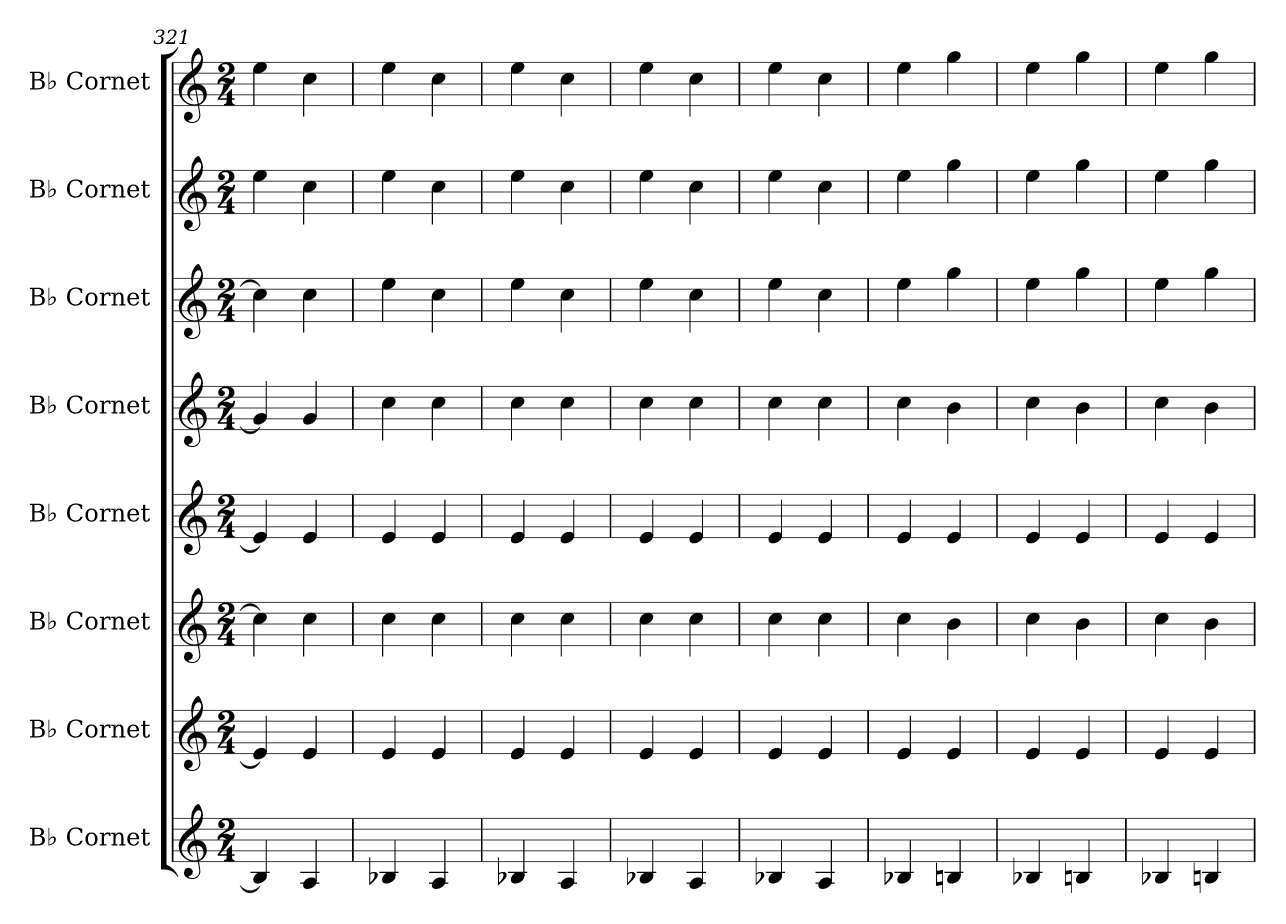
**kern	**kern	**kern	**kern	**kern	**kern	**kern	**kern
*part8	*part7	*part6	*part5	*part4	*part3	*part2	*part1
*staff8	*staff7	*staff6	*staff5	*staff4	*staff3	*staff2	*staff1
*I"B♭ Cornet	*I"B♭ Cornet	*I"B♭ Cornet	*I"B♭ Cornet	*I"B♭ Cornet	*I"B♭ Cornet	*I"B♭ Cornet	*I"B♭ Cornet
*I'B♭ Cnt.	*I'B♭ Cnt.	*I'B♭ Cnt.	*I'B♭ Cnt.	*I'B♭ Cnt.	*I'B♭ Cnt.	*I'B♭ Cnt.	*I'B♭ Cnt.
*clefG2	*clefG2	*clefG2	*clefG2	*clefG2	*clefG2	*clefG2	*clefG2
*ITrd1c2	*ITrd1c2	*ITrd1c2	*ITrd1c2	*ITrd1c2	*ITrd1c2	*ITrd1c2	*ITrd1c2
*k[b-e-]	*k[b-e-]	*k[b-e-]	*k[b-e-]	*k[b-e-]	*k[b-e-]	*k[b-e-]	*k[b-e-]
*M2/4	*M2/4	*M2/4	*M2/4	*M2/4	*M2/4	*M2/4	*M2/4
=321	=321	=321	=321	=321	=321	=321	=321
4A-/]	4d/]	4b-\]	4d/]	4f/]	4b-\]	4dd\	4dd\
4G/	4d/	4b-\	4d/	4f/	4b-\	4b-\	4b-\
=322	=322	=322	=322	=322	=322	=322	=322
4A-X/	4d/	4b-\	4d/	4b-\	4dd\	4dd\	4dd\
4G/	4d/	4b-\	4d/	4b-\	4b-\	4b-\	4b-\
=323	=323	=323	=323	=323	=323	=323	=323
4A-X/	4d/	4b-\	4d/	4b-\	4dd\	4dd\	4dd\
4G/	4d/	4b-\	4d/	4b-\	4b-\	4b-\	4b-\
!!LO:LB:g=z
=324	=324	=324	=324	=324	=324	=324	=324
4A-X/	4d/	4b-\	4d/	4b-\	4dd\	4dd\	4dd\
4G/	4d/	4b-\	4d/	4b-\	4b-\	4b-\	4b-\
=325	=325	=325	=325	=325	=325	=325	=325
4A-X/	4d/	4b-\	4d/	4b-\	4dd\	4dd\	4dd\
4G/	4d/	4b-\	4d/	4b-\	4b-\	4b-\	4b-\
=326	=326	=326	=326	=326	=326	=326	=326
4A-X/	4d/	4b-\	4d/	4b-\	4dd\	4dd\	4dd\
4An/	4d/	4a\	4d/	4a\	4ff\	4ff\	4ff\
=327	=327	=327	=327	=327	=327	=327	=327
4A-X/	4d/	4b-\	4d/	4b-\	4dd\	4dd\	4dd\
4An/	4d/	4a\	4d/	4a\	4ff\	4ff\	4ff\
=328	=328	=328	=328	=328	=328	=328	=328
4A-X/	4d/	4b-\	4d/	4b-\	4dd\	4dd\	4dd\
4An/	4d/	4a\	4d/	4a\	4ff\	4ff\	4ff\
=	=	=	=	=	=	=	=
*-	*-	*-	*-	*-	*-	*-	*-
